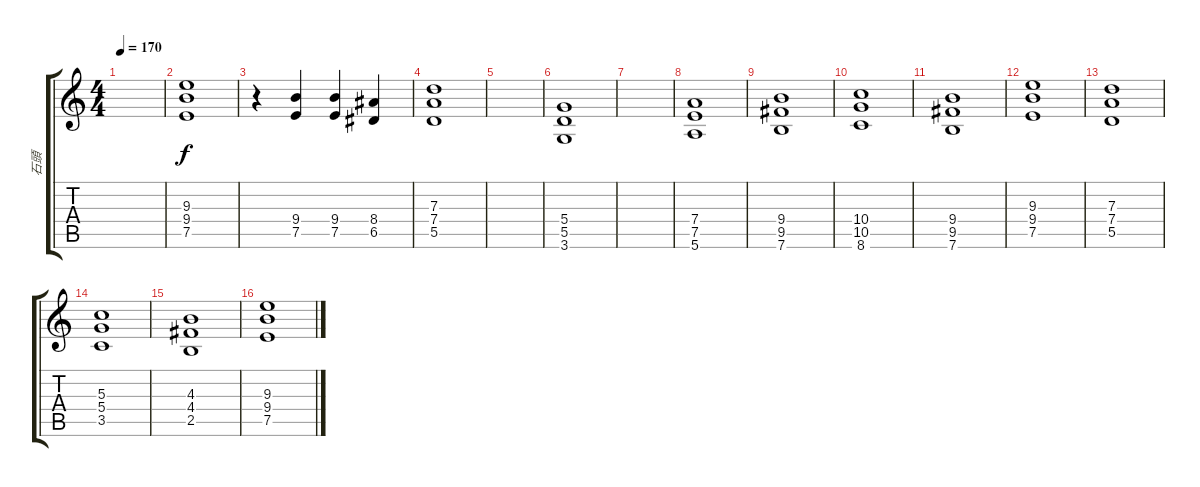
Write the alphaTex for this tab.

\track ("石頭" "石頭") {instrument distortionguitar}
\staff {score tabs}
\tuning (E4 B3 G3 D3 A2 E2) {hide}
\ts (4 4)
\tempo 170
\clef g2
\ks c
|
(9.3 9.4 7.5).1 |
r.4 (9.4 7.5).4 (9.4 7.5).4 (8.4 6.5).4 |
(7.3 7.4 5.5).1 |
|
(5.4 5.5 3.6).1 |
|
(7.4 7.5 5.6).1 |
(9.4 9.5 7.6).1 |
(10.4 10.5 8.6).1 |
(9.4 9.5 7.6).1 |
(9.3 9.4 7.5).1 |
(7.3 7.4 5.5).1 |
(5.3 5.4 3.5).1 |
(4.3 4.4 2.5).1 |
(9.3 9.4 7.5).1
